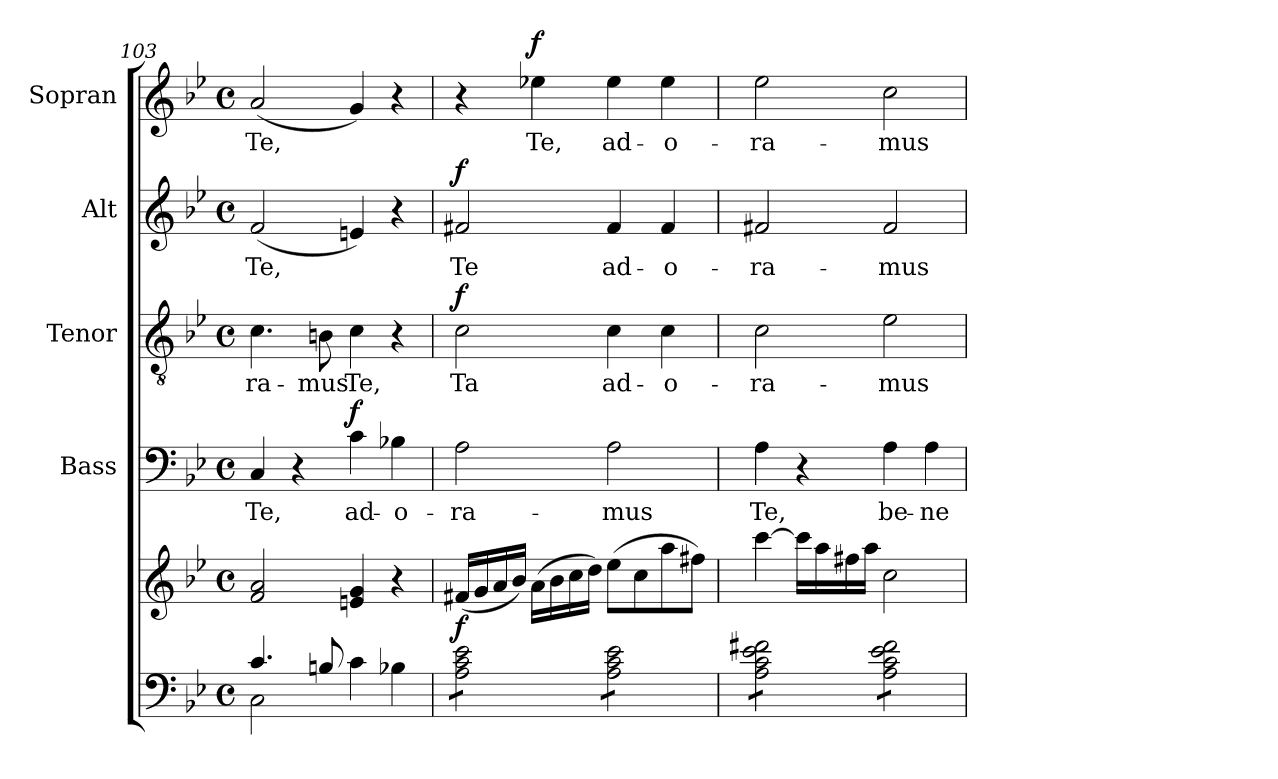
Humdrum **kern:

**kern	**kern	**dynam	**kern	**text	**dynam	**kern	**text	**dynam	**kern	**text	**dynam	**kern	**text	**dynam
*part5	*part5	*part5	*part4	*part4	*part4	*part3	*part3	*part3	*part2	*part2	*part2	*part1	*part1	*part1
*staff6	*staff5	*staff5/6	*staff4	*staff4	*staff4	*staff3	*staff3	*staff3	*staff2	*staff2	*staff2	*staff1	*staff1	*staff1
*	*	*	*I"Bass	*	*	*I"Tenor	*	*	*I"Alt	*	*	*I"Sopran	*	*
*	*	*	*I'B.	*	*	*I'T.	*	*	*I'A.	*	*	*I'S.	*	*
*clefF4	*clefG2	*	*clefF4	*	*	*clefGv2	*	*	*clefG2	*	*	*clefG2	*	*
*k[b-e-]	*k[b-e-]	*	*k[b-e-]	*	*	*k[b-e-]	*	*	*k[b-e-]	*	*	*k[b-e-]	*	*
*B-:	*B-:	*	*B-:	*	*	*B-:	*	*	*B-:	*	*	*B-:	*	*
*M4/4	*M4/4	*	*M4/4	*	*	*M4/4	*	*	*M4/4	*	*	*M4/4	*	*
*met(c)	*met(c)	*	*met(c)	*	*	*met(c)	*	*	*met(c)	*	*	*met(c)	*	*
=103	=103	=103	=103	=103	=103	=103	=103	=103	=103	=103	=103	=103	=103	=103
*^	*	*	*	*	*	*	*	*	*	*	*	*	*	*
!	!	!	!	!	!LO:LY:b	!	!	!LO:LY:b	!	!	!LO:LY:b	!	!	!LO:LY:b	!
4.c/	2C\	2f/ 2a/	.	4C/	Te,	.	4.c\	-ra-	.	(<2f/	Te,	.	(<2a/	Te,	.
.	.	.	.	4r	.	.	.	.	.	.	.	.	.	.	.
!	!	!	!	!	!	!	!	!LO:LY:b	!	!	!	!	!	!	!
8Bn/	.	.	.	.	.	.	8Bn\	-mus	.	.	.	.	.	.	.
!	!	!	!	!	!LO:LY:b	!LO:DY:a	!	!LO:LY:b	!	!	!	!	!	!	!
2ryy	4c\	4en/ 4g/	.	4c\	ad-	f	4c\	Te,	.	4en/)	.	.	4g/)	.	.
!	!	!	!	!	!LO:LY:b	!	!	!	!	!	!	!	!	!	!
.	4B-X\	4r	.	4B-X\	-o-	.	4r	.	.	4r	.	.	4r	.	.
!!LO:PB:g=z
=104	=104	=104	=104	=104	=104	=104	=104	=104	=104	=104	=104	=104	=104	=104	=104
!	!	!	!LO:DY:b	!	!LO:LY:b	!	!	!LO:LY:b	!LO:DY:a	!	!LO:LY:b	!LO:DY:a	!	!	!
*v	*v	*	*	*	*	*	*	*	*	*	*	*	*	*	*
*tremolo	*	*	*	*	*	*	*	*	*	*	*	*	*	*
8A\ 8c\ 8e-\L	(<16f#X/LL	f	2A\	-ra-	.	2c\	Ta	f	2f#X/	Te	f	4r	.	.
.	16g/	.	.	.	.	.	.	.	.	.	.	.	.	.
8A\ 8c\ 8e-\	16a/	.	.	.	.	.	.	.	.	.	.	.	.	.
.	16b-/JJ)	.	.	.	.	.	.	.	.	.	.	.	.	.
!	!	!	!	!	!	!	!	!	!	!	!	!	!LO:LY:b	!LO:DY:a
8A\ 8c\ 8e-\	(>16a\LL	.	.	.	.	.	.	.	.	.	.	4ee-X\	Te,	f
.	16b-\	.	.	.	.	.	.	.	.	.	.	.	.	.
8A\ 8c\ 8e-\J	16cc\	.	.	.	.	.	.	.	.	.	.	.	.	.
.	16dd\JJ)	.	.	.	.	.	.	.	.	.	.	.	.	.
!	!	!	!	!LO:LY:b	!	!	!LO:LY:b	!	!	!LO:LY:b	!	!	!LO:LY:b	!
8A\ 8c\ 8e-\L	(>8ee-\L	.	2A\	-mus	.	4c\	ad-	.	4f#/	ad-	.	4ee-\	ad-	.
8A\ 8c\ 8e-\	8cc\	.	.	.	.	.	.	.	.	.	.	.	.	.
!	!	!	!	!	!	!	!LO:LY:b	!	!	!LO:LY:b	!	!	!LO:LY:b	!
8A\ 8c\ 8e-\	8aa\	.	.	.	.	4c\	-o-	.	4f#/	-o-	.	4ee-\	-o-	.
8A\ 8c\ 8e-\J	8ff#X\J)	.	.	.	.	.	.	.	.	.	.	.	.	.
=105	=105	=105	=105	=105	=105	=105	=105	=105	=105	=105	=105	=105	=105	=105
!	!	!	!	!LO:LY:b	!	!	!LO:LY:b	!	!	!LO:LY:b	!	!	!LO:LY:b	!
8A\ 8c\ 8e-\ 8f#X\L	[4ccc\	.	4A\	Te,	.	2c\	-ra-	.	2f#X/	-ra-	.	2ee-\	-ra-	.
8A\ 8c\ 8e-\ 8f#X\	.	.	.	.	.	.	.	.	.	.	.	.	.	.
8A\ 8c\ 8e-\ 8f#X\	16ccc\LL]	.	4r	.	.	.	.	.	.	.	.	.	.	.
.	16aa\	.	.	.	.	.	.	.	.	.	.	.	.	.
8A\ 8c\ 8e-\ 8f#X\J	16ff#X\	.	.	.	.	.	.	.	.	.	.	.	.	.
.	16aa\JJ	.	.	.	.	.	.	.	.	.	.	.	.	.
!	!	!	!	!LO:LY:b	!	!	!LO:LY:b	!	!	!LO:LY:b	!	!	!LO:LY:b	!
8A\ 8c\ 8e-\ 8f#\L	2cc\	.	4A\	be-	.	2e-\	-mus	.	2f#/	-mus	.	2cc\	-mus	.
8A\ 8c\ 8e-\ 8f#\	.	.	.	.	.	.	.	.	.	.	.	.	.	.
!	!	!	!	!LO:LY:b	!	!	!	!	!	!	!	!	!	!
8A\ 8c\ 8e-\ 8f#\	.	.	4A\	-ne-	.	.	.	.	.	.	.	.	.	.
8A\ 8c\ 8e-\ 8f#\J	.	.	.	.	.	.	.	.	.	.	.	.	.	.
*Xtremolo	*	*	*	*	*	*	*	*	*	*	*	*	*	*
=	=	=	=	=	=	=	=	=	=	=	=	=	=	=
*-	*-	*-	*-	*-	*-	*-	*-	*-	*-	*-	*-	*-	*-	*-
